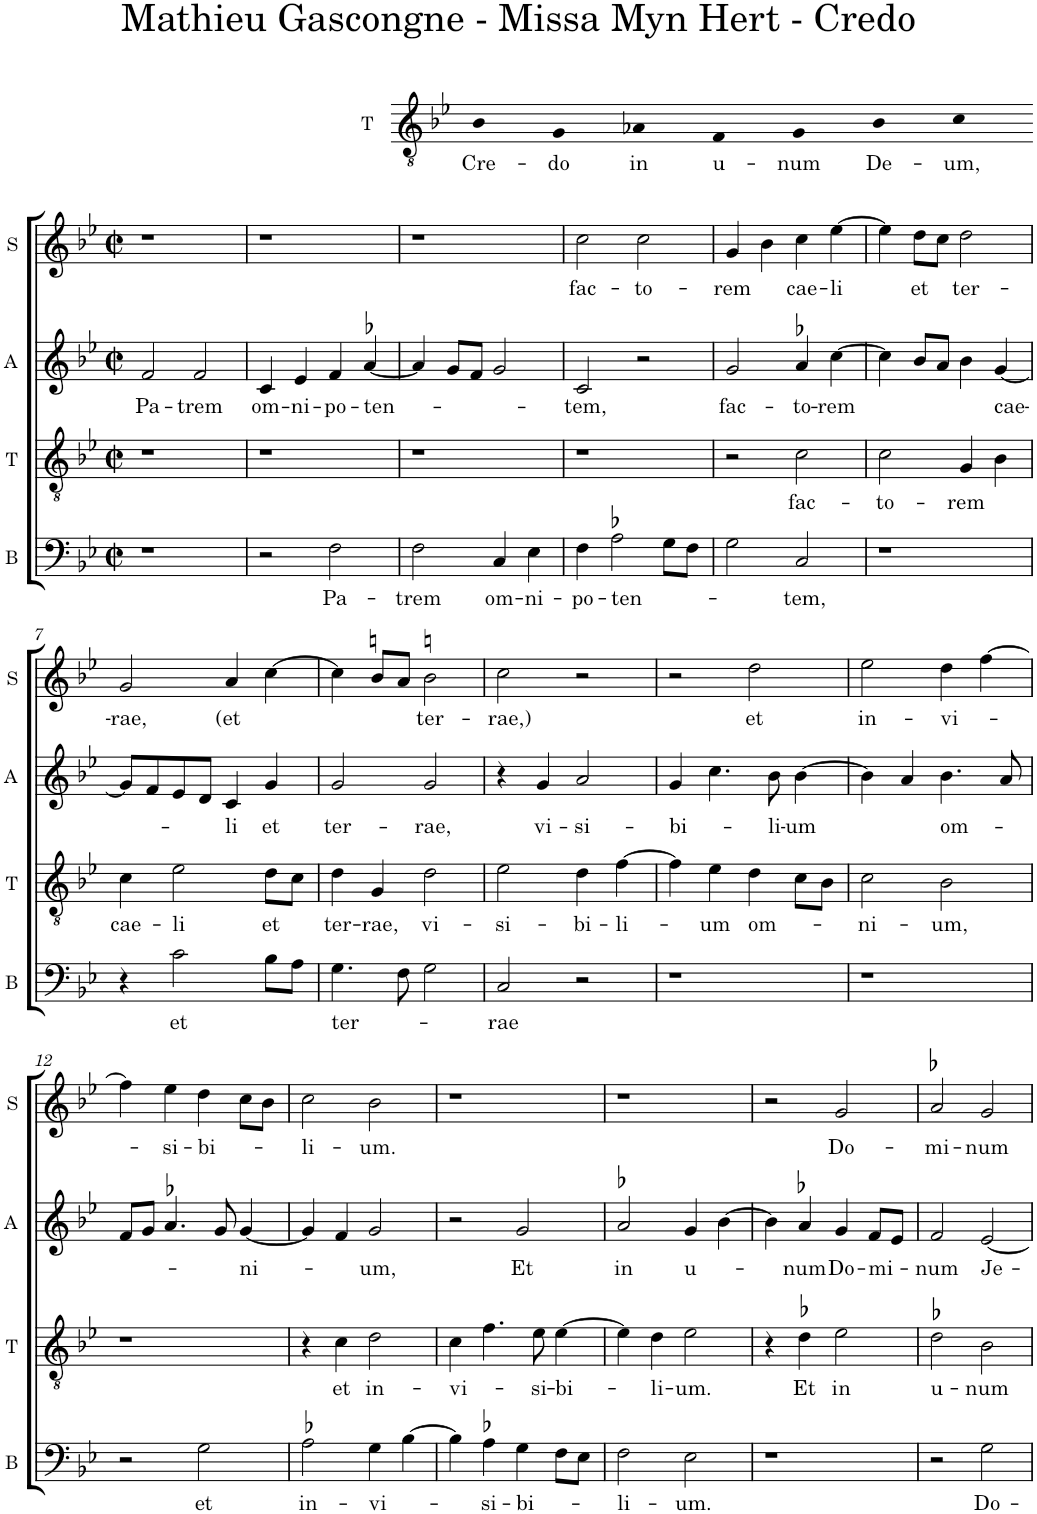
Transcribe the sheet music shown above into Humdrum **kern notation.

**kern	**text	**kern	**text	**kern	**text	**kern	**text
*part4	*part4	*part3	*part3	*part2	*part2	*part1	*part1
*staff4	*staff4	*staff3	*staff3	*staff2	*staff2	*staff1	*staff1
*I"B	*	*I"T	*	*I"A	*	*I"S	*
*I'B	*	*I'T	*	*I'A	*	*I'S	*
*stria5	*	*	*	*	*	*	*
*clefG2	*	*clefGv2	*	*clefG2	*	*clefF4	*
*	*	*	*	*	*	*Trd4c7	*
*k[]	*	*k[b-e-]	*	*k[]	*	*k[]	*
*M2/2	*	*	*	*M2/2	*	*M2/2	*
*met(c|)	*	*	*	*met(c|)	*	*met(c|)	*
=	=	=	=	=	=	=	=
!	!	!	!	!	!	!LO:TX:a:t=Mathieu Gascongne - Missa Myn Hert - Credo	!
!	!	!	!LO:LY:b	!	!	!	!
1r	.	4B-	Cre-	1r	.	1r	.
!	!	!	!LO:LY:b	!	!	!	!
.	.	4G	-do	.	.	.	.
!	!	!	!LO:LY:b	!	!	!	!
.	.	4A-X	in	.	.	.	.
!	!	!	!LO:LY:b	!	!	!	!
.	.	4F	u-	.	.	.	.
!	!	!	!LO:LY:b	!	!	!	!
2.ryy	.	4G	-num	2.ryy	.	2.ryy	.
!	!	!	!LO:LY:b	!	!	!	!
.	.	4B-	De-	.	.	.	.
!	!	!	!LO:LY:b	!	!	!	!
.	.	4c	-um,	.	.	.	.
!!LO:LB:g=z
==1	==1	==1	==1	==1	==1	==1	==1
*clefF4	*	*	*	*clefG2	*	*clefG2	*
*k[b-e-]	*	*	*	*k[b-e-]	*	*k[b-e-]	*
*B-:	*	*	*	*B-:	*	*B-:	*
*M2/2	*	*M2/2	*	*M2/2	*	*M2/2	*
*met(c|)	*	*met(c|)	*	*met(c|)	*	*met(c|)	*
!	!	!	!	!	!LO:LY:b	!	!
1r	.	1r	.	2f/	Pa-	1r	.
!	!	!	!	!	!LO:LY:b	!	!
.	.	.	.	2f/	-trem	.	.
=2	=2	=2	=2	=2	=2	=2	=2
!	!	!	!	!	!LO:LY:b	!	!
2r	.	1r	.	4c/	om-	1r	.
!	!	!	!	!	!LO:LY:b	!	!
.	.	.	.	4e-/	-ni-	.	.
!	!LO:LY:b	!	!	!	!LO:LY:b	!	!
2F\	Pa-	.	.	4f/	-po-	.	.
!	!	!	!	!	!LO:LY:b	!	!
.	.	.	.	[4a-X/	-ten-	.	.
=3	=3	=3	=3	=3	=3	=3	=3
!	!LO:LY:b	!	!	!	!	!	!
2F\	-trem	1r	.	4a-/]	.	1r	.
.	.	.	.	8g/L	.	.	.
.	.	.	.	8f/J	.	.	.
!	!LO:LY:b	!	!	!	!	!	!
4C/	om-	.	.	2g/	.	.	.
!	!LO:LY:b	!	!	!	!	!	!
4E-\	-ni-	.	.	.	.	.	.
=4	=4	=4	=4	=4	=4	=4	=4
!	!LO:LY:b	!	!	!	!LO:LY:b	!	!LO:LY:b
4F\	-po-	1r	.	2c/	-tem,	2cc\	fac-
!	!LO:LY:b	!	!	!	!	!	!
2A-X\	-ten-	.	.	.	.	.	.
!	!	!	!	!	!	!	!LO:LY:b
.	.	.	.	2r	.	2cc\	-to-
8G\L	.	.	.	.	.	.	.
8F\J	.	.	.	.	.	.	.
=5	=5	=5	=5	=5	=5	=5	=5
!	!	!	!	!	!LO:LY:b	!	!LO:LY:b
2G\	.	2r	.	2g/	fac-	4g/	-rem
.	.	.	.	.	.	4b-\	.
!	!LO:LY:b	!	!LO:LY:b	!	!LO:LY:b	!	!LO:LY:b
2C/	-tem,	2c\	fac-	4a-X/	-to-	4cc\	cae-
!	!	!	!	!	!LO:LY:b	!	!LO:LY:b
.	.	.	.	[4cc\	-rem	[4ee-\	-li
=6	=6	=6	=6	=6	=6	=6	=6
!	!	!	!LO:LY:b	!	!	!	!
1r	.	2c\	-to-	4cc\]	.	4ee-\]	.
!	!	!	!	!	!	!	!LO:LY:b
.	.	.	.	8b-/L	.	8dd\L	et
.	.	.	.	8a/J	.	8cc\J	.
!	!	!	!LO:LY:b	!	!	!	!LO:LY:b
.	.	4G/	-rem	4b-\	.	2dd\	ter-
!	!	!	!	!	!LO:LY:b	!	!
.	.	4B-\	.	[4g/	cae-	.	.
!!LO:LB:g=z
=7	=7	=7	=7	=7	=7	=7	=7
!	!	!	!LO:LY:b	!	!	!	!LO:LY:b
4r	.	4c\	cae-	8g/L]	.	2g/	-rae,
.	.	.	.	8f/	.	.	.
!	!LO:LY:b	!	!LO:LY:b	!	!	!	!
2c\	et	2e-\	-li	8e-/	.	.	.
.	.	.	.	8d/J	.	.	.
!	!	!	!	!	!LO:LY:b	!	!LO:LY:b
.	.	.	.	4c/	-li	4a/	(et
!	!	!	!LO:LY:b	!	!LO:LY:b	!	!
8B-\L	.	8d\L	et	4g/	et	[4cc\	.
8A\J	.	8c\J	.	.	.	.	.
=8	=8	=8	=8	=8	=8	=8	=8
!	!LO:LY:b	!	!LO:LY:b	!	!LO:LY:b	!	!
4.G\	ter-	4d\	ter-	2g/	ter-	4cc\]	.
!	!	!	!LO:LY:b	!	!	!	!
.	.	4G/	-rae,	.	.	8bn/L	.
8F\	.	.	.	.	.	8a/J	.
!	!	!	!LO:LY:b	!	!LO:LY:b	!	!LO:LY:b
2G\	.	2d\	vi-	2g/	-rae,	2bn\	ter-
=9	=9	=9	=9	=9	=9	=9	=9
!	!LO:LY:b	!	!LO:LY:b	!	!	!	!LO:LY:b
2C/	-rae	2e-\	-si-	4r	.	2cc\	-rae,)
!	!	!	!	!	!LO:LY:b	!	!
.	.	.	.	4g/	vi-	.	.
!	!	!	!LO:LY:b	!	!LO:LY:b	!	!
2r	.	4d\	-bi-	2a/	-si-	2r	.
!	!	!	!LO:LY:b	!	!	!	!
.	.	[4f\	-li-	.	.	.	.
=10	=10	=10	=10	=10	=10	=10	=10
!	!	!	!	!	!LO:LY:b	!	!
1r	.	4f\]	.	4g/	-bi-	2r	.
!	!	!	!LO:LY:b	!	!	!	!
.	.	4e-\	-um	4.cc\	.	.	.
!	!	!	!LO:LY:b	!	!	!	!LO:LY:b
.	.	4d\	om-	.	.	2dd\	et
!	!	!	!	!	!LO:LY:b	!	!
.	.	.	.	8b-\	-li-	.	.
!	!	!	!	!	!LO:LY:b	!	!
.	.	8c\L	.	[4b-\	-um	.	.
.	.	8B-\J	.	.	.	.	.
=11	=11	=11	=11	=11	=11	=11	=11
!	!	!	!LO:LY:b	!	!	!	!LO:LY:b
1r	.	2c\	-ni-	4b-\]	.	2ee-\	in-
.	.	.	.	4a/	.	.	.
!	!	!	!LO:LY:b	!	!LO:LY:b	!	!LO:LY:b
.	.	2B-\	-um,	4.b-\	om-	4dd\	-vi-
.	.	.	.	.	.	[4ff\	.
.	.	.	.	8a/	.	.	.
!!LO:LB:g=z
=12	=12	=12	=12	=12	=12	=12	=12
2r	.	1r	.	8f/L	.	4ff\]	.
.	.	.	.	8g/J	.	.	.
!	!	!	!	!	!	!	!LO:LY:b
.	.	.	.	4.a-X/	.	4ee-\	-si-
!	!LO:LY:b	!	!	!	!	!	!LO:LY:b
2G\	et	.	.	.	.	4dd\	-bi-
.	.	.	.	8g/	.	.	.
!	!	!	!	!	!LO:LY:b	!	!
.	.	.	.	[4g/	-ni-	8cc\L	.
.	.	.	.	.	.	8b-\J	.
=13	=13	=13	=13	=13	=13	=13	=13
!	!LO:LY:b	!	!	!	!	!	!LO:LY:b
2A-X\	in-	4r	.	4g/]	.	2cc\	-li-
!	!	!	!LO:LY:b	!	!	!	!
.	.	4c\	et	4f/	.	.	.
!	!LO:LY:b	!	!LO:LY:b	!	!LO:LY:b	!	!LO:LY:b
4G\	-vi-	2d\	in-	2g/	-um,	2b-\	-um.
[4B-\	.	.	.	.	.	.	.
=14	=14	=14	=14	=14	=14	=14	=14
!	!	!	!LO:LY:b	!	!	!	!
4B-\]	.	4c\	-vi-	2r	.	1r	.
!	!LO:LY:b	!	!	!	!	!	!
4A-X\	-si-	4.f\	.	.	.	.	.
!	!LO:LY:b	!	!	!	!LO:LY:b	!	!
4G\	-bi-	.	.	2g/	Et	.	.
!	!	!	!LO:LY:b	!	!	!	!
.	.	8e-\	-si-	.	.	.	.
!	!	!	!LO:LY:b	!	!	!	!
8F\L	.	[4e-\	-bi-	.	.	.	.
8E-\J	.	.	.	.	.	.	.
=15	=15	=15	=15	=15	=15	=15	=15
!	!LO:LY:b	!	!	!	!LO:LY:b	!	!
2F\	-li-	4e-\]	.	2a-X/	in	1r	.
!	!	!	!LO:LY:b	!	!	!	!
.	.	4d\	-li-	.	.	.	.
!	!LO:LY:b	!	!LO:LY:b	!	!LO:LY:b	!	!
2E-\	-um.	2e-\	-um.	4g/	u-	.	.
.	.	.	.	[4b-\	.	.	.
=16	=16	=16	=16	=16	=16	=16	=16
1r	.	4r	.	4b-\]	.	2r	.
!	!	!	!LO:LY:b	!	!LO:LY:b	!	!
.	.	4d-X\	Et	4a-X/	-num	.	.
!	!	!	!LO:LY:b	!	!LO:LY:b	!	!LO:LY:b
.	.	2e-\	in	4g/	Do-	2g/	Do-
!	!	!	!	!	!LO:LY:b	!	!
.	.	.	.	8f/L	-mi-	.	.
.	.	.	.	8e-/J	.	.	.
=17	=17	=17	=17	=17	=17	=17	=17
!	!	!	!LO:LY:b	!	!LO:LY:b	!	!LO:LY:b
2r	.	2d-X\	u-	2f/	-num	2a-X/	-mi-
!	!LO:LY:b	!	!LO:LY:b	!	!LO:LY:b	!	!LO:LY:b
2G\	Do-	2B-\	-num	[2e-/	Je-	2g/	-num
=	=	=	=	=	=	=	=
*-	*-	*-	*-	*-	*-	*-	*-
